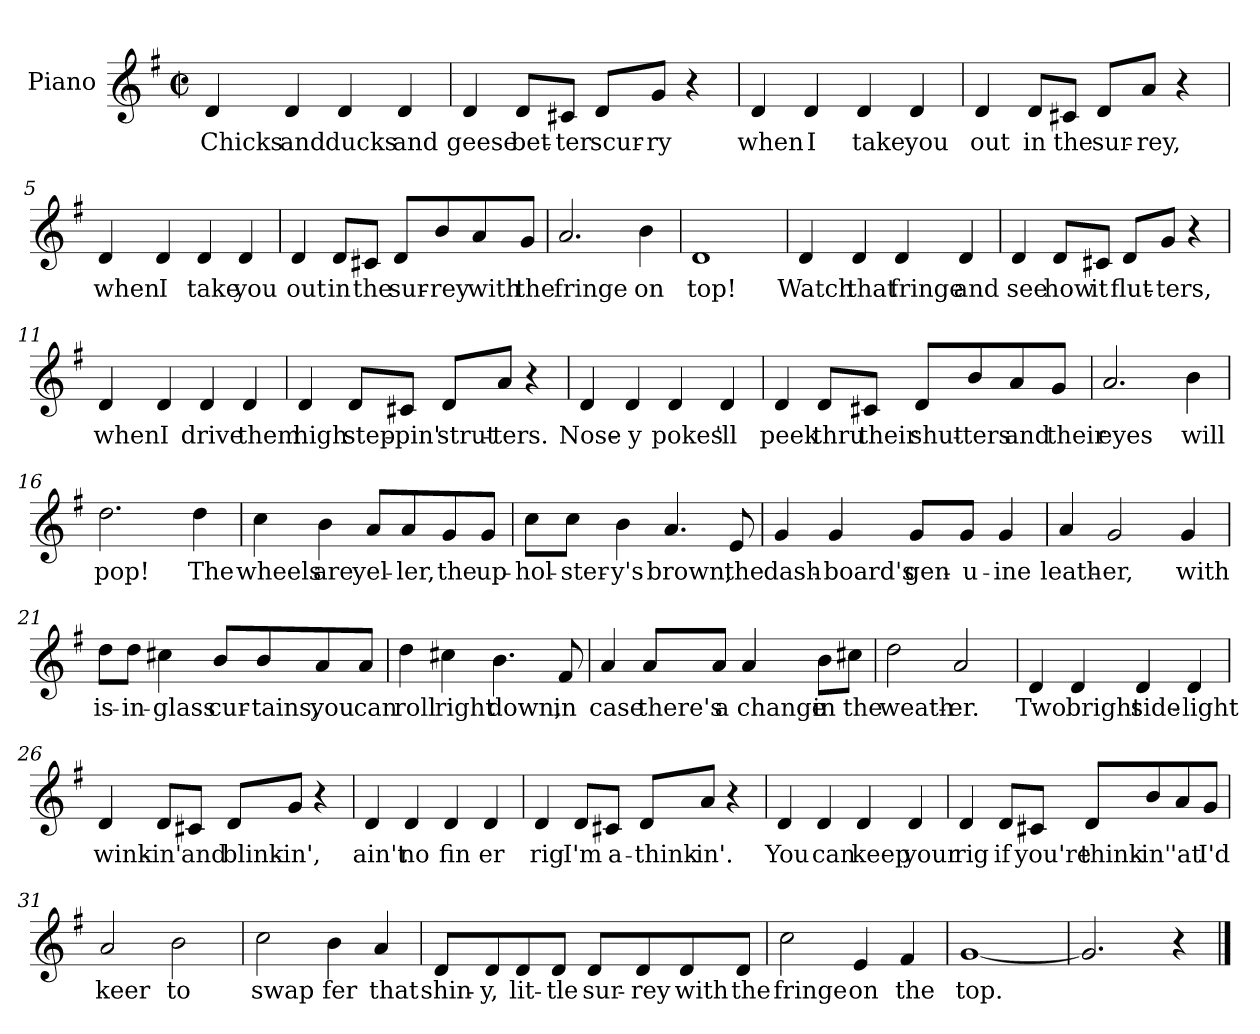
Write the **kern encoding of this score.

**kern	**text
*part1	*part1
*staff1	*staff1
*I"Piano	*
*I'Pno.	*
*clefG2	*
*k[f#]	*
*G:	*
*M2/2	*
*met(c|)	*
=1	=1
4d/	Chicks
4d/	and
4d/	ducks
4d/	and
=2	=2
4d/	geese
8d/L	bet-
8c#X/J	-ter
8d/L	scur-
8g/J	-ry
4r	.
=3	=3
4d/	when
4d/	I
4d/	take
4d/	you
=4	=4
4d/	out
8d/L	in
8c#X/J	the
8d/L	sur-
8a/J	-rey,
4r	.
!!LO:LB:g=z
=5	=5
4d/	when
4d/	I
4d/	take
4d/	you
=6	=6
4d/	out
8d/L	in
8c#X/J	the
8d/L	sur-
8b/	-rey
8a/	with
8g/J	the
=7	=7
2.a/	fringe
4b\	on
=8	=8
1d	top!
!!LO:LB:g=z
=9	=9
4d/	Watch
4d/	that
4d/	fringe
4d/	and
=10	=10
4d/	see
8d/L	how
8c#X/J	it
8d/L	flut-
8g/J	-ters,
4r	.
=11	=11
4d/	when
4d/	I
4d/	drive
4d/	them
=12	=12
4d/	high
8d/L	step-
8c#X/J	-pin'
8d/L	strut-
8a/J	-ters.
4r	.
!!LO:LB:g=z
=13	=13
4d/	Nose-
4d/	-y
4d/	pokes
4d/	'll
=14	=14
4d/	peek
8d/L	thru
8c#X/J	their
8d/L	shut-
8b/	-ters
8a/	and
8g/J	their
=15	=15
2.a/	eyes
4b\	will
=16	=16
2.dd\	pop!
4dd\	The
!!LO:LB:g=z
=17	=17
4cc\	wheels
4b\	are
8a/L	yel-
8a/	-ler,
8g/	the
8g/J	up-
=18	=18
8cc\L	-hol-
8cc\J	-ster-
4b\	-y's
4.a/	brown,
8e/	the
=19	=19
4g/	dash-
4g/	-board's
8g/L	gen-
8g/J	-u-
4g/	-ine
=20	=20
4a/	leath-
2g/	-er,
4g/	with
!!LO:LB:g=z
=21	=21
8dd\L	is-
8dd\J	-in-
4cc#X\	-glass
8b/L	cur-
8b/	-tains,
8a/	you
8a/J	can
=22	=22
4dd\	roll
4cc#X\	right
4.b\	down,
8f#/	in
=23	=23
4a/	case
8a/L	there's
8a/J	a
4a/	change
8b\L	in
8cc#X\J	the
=24	=24
2dd\	weath-
2a/	-er.
!!LO:LB:g=z
=25	=25
4d/	Two
4d/	bright
4d/	side-
4d/	-light
=26	=26
4d/	wink-
8d/L	-in'
8c#X/J	and
8d/L	blink-
8g/J	-in',
4r	.
=27	=27
4d/	ain't
4d/	no
4d/	fin
4d/	er
=28	=28
4d/	rig
8d/L	I'm
8c#X/J	a-
8d/L	-think-
8a/J	-in'.
4r	.
!!LO:LB:g=z
=29	=29
4d/	You
4d/	can
4d/	keep
4d/	your
=30	=30
4d/	rig
8d/L	if
8c#X/J	you're
8d/L	think-
8b/	-in'
8a/	'at
8g/J	I'd
=31	=31
2a/	keer
2b\	to
=32	=32
2cc\	swap
4b\	fer
4a/	that
!!LO:LB:g=z
=33	=33
8d/L	shin-
8d/	-y,
8d/	lit-
8d/J	-tle
8d/L	sur-
8d/	-rey
8d/	with
8d/J	the
=34	=34
2cc\	fringe
4e/	on
4f#/	the
=35	=35
[1g	top.
=36	=36
2.g/]	.
4r	.
==	==
*-	*-
